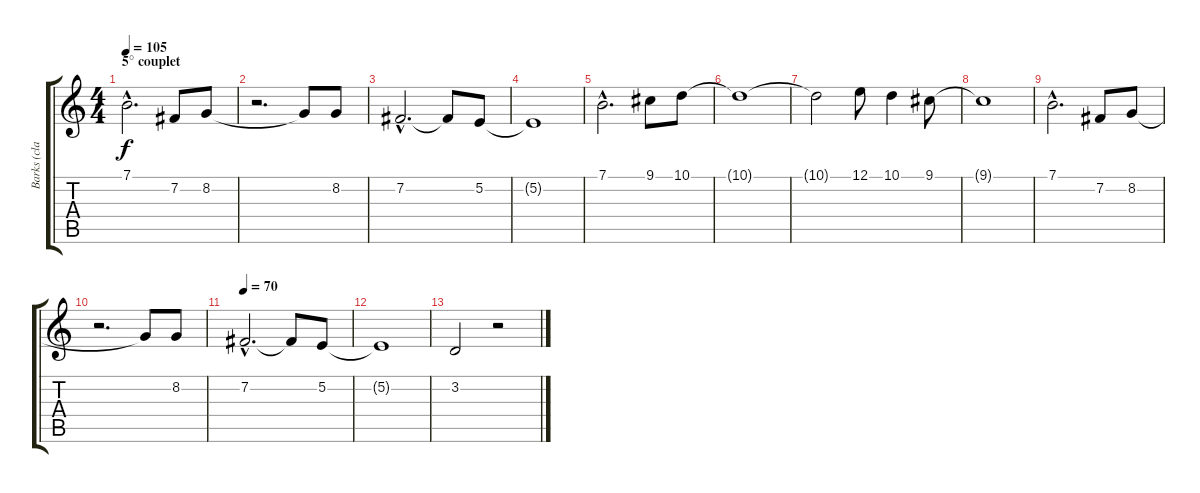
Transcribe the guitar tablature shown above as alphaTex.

\track ("Barks (clarinette)" "Barks (cla") {instrument clarinet}
\staff {score tabs}
\tuning (E4 B3 G3 D3 A2 E2) {hide}
\ts (4 4)
\section ("" "5° couplet")
\tempo 105
\clef g2
\ks c
7.1{hac}.2{d dy f} 7.2.8 8.2.8 |
r.2{d} 8.2{t}.8 8.2.8 |
7.2{hac}.2{d} 7.2{t}.8 5.2.8 |
5.2{t}.1 |
7.1{hac}.2{d} 9.1.8 10.1.8 |
10.1{t}.1 |
10.1{t}.2 12.1.8 10.1.4 9.1.8 |
9.1{t}.1 |
7.1{hac}.2{d} 7.2.8 8.2.8 |
r.2{d} 8.2{t}.8 8.2.8 |
\tempo 70
7.2{hac}.2{d} 7.2{t}.8 5.2.8 |
5.2{t}.1 |
3.2.2 r.2
